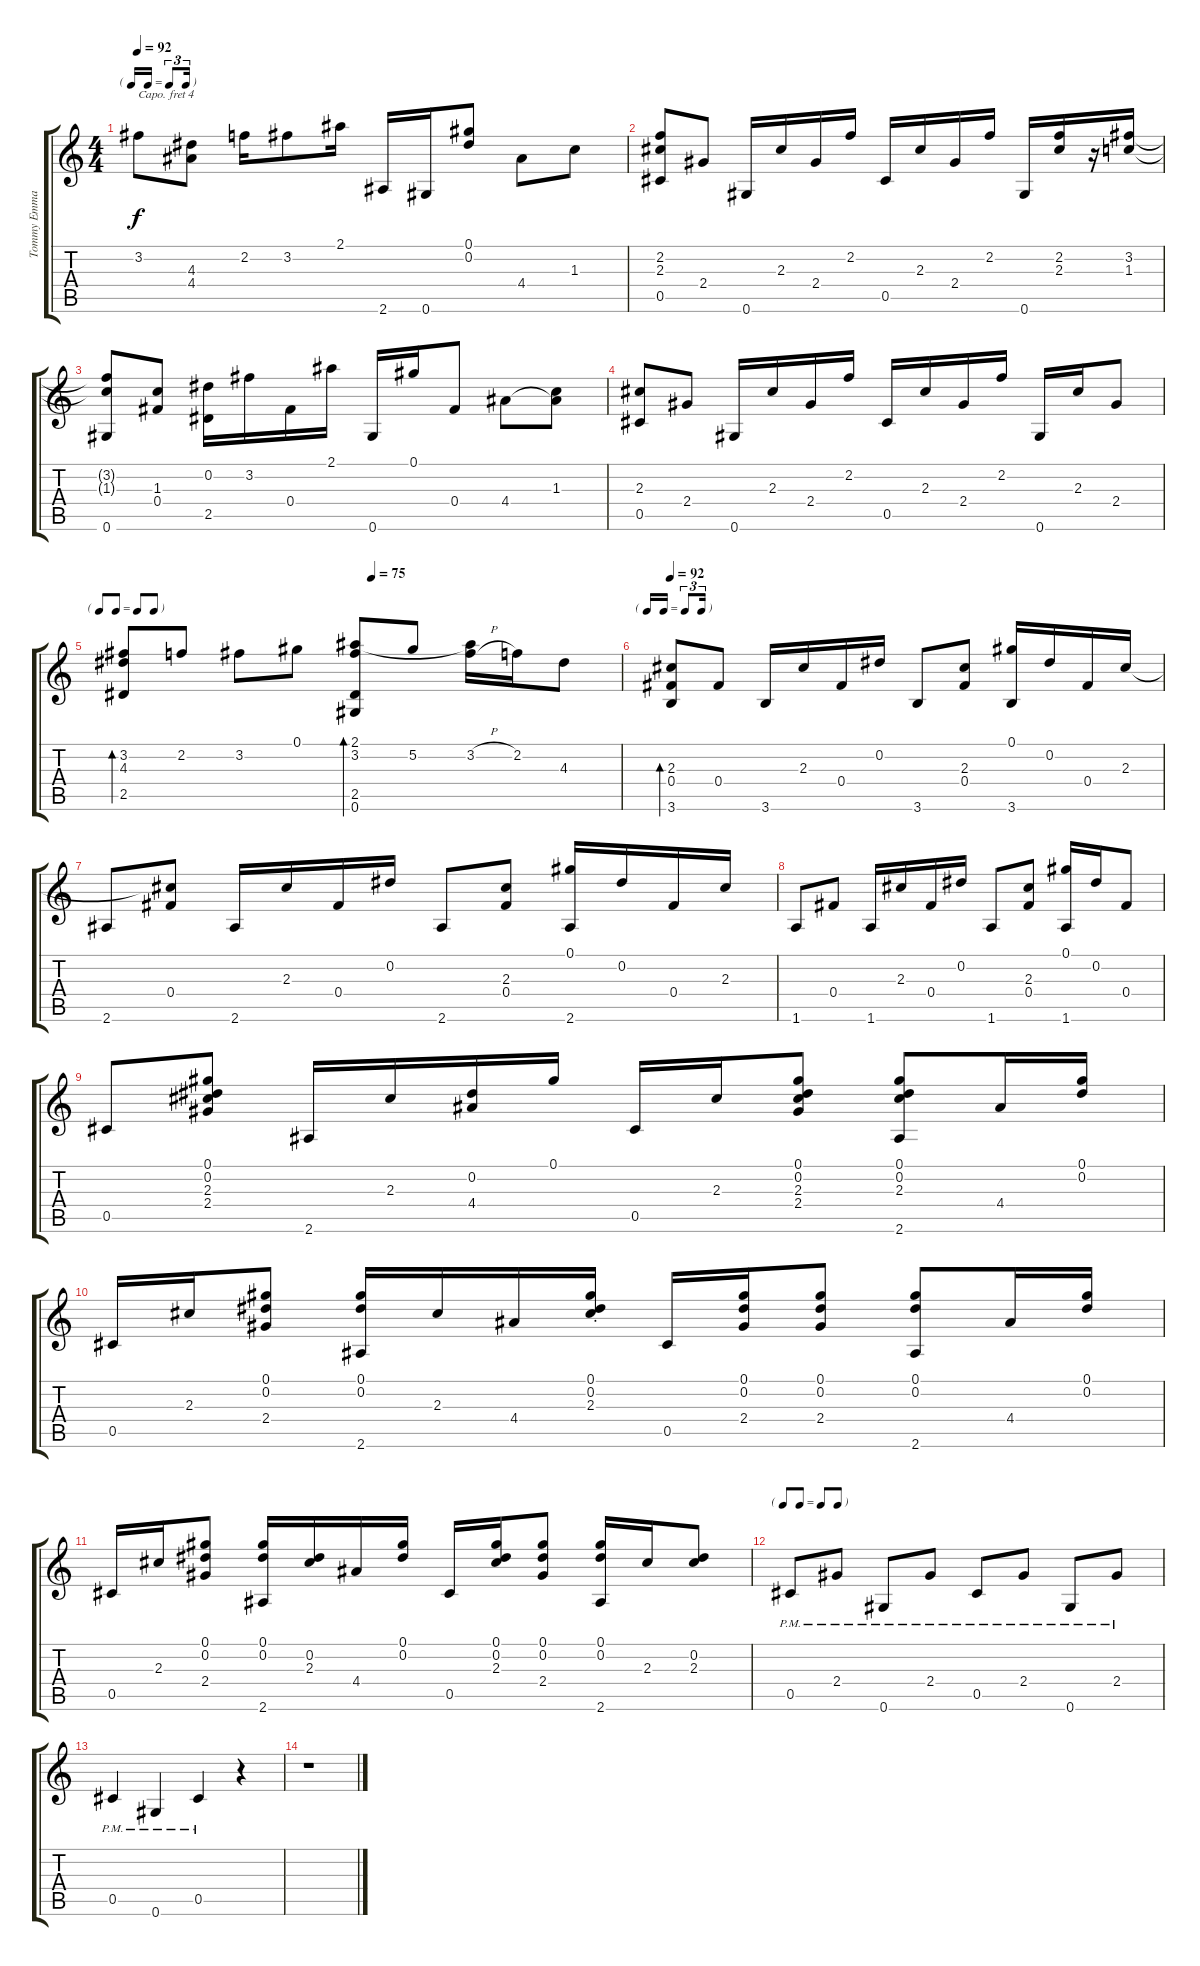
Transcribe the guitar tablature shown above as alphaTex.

\track ("Tommy Emmanuel" "Tommy Emma") {instrument acousticguitarsteel}
\staff {score tabs}
\capo 4
\tuning (E4 B3 G3 D3 A2 E2) {hide}
\ts (4 4)
\tf triplet16th
\tempo 92
\clef g2
\ks c
3.2.8{dy f} (4.3 4.4).8 2.2.16 3.2.8 2.1.16 2.6.16 0.6.16 (0.1 0.2).8 4.4.8 1.3.8 |
(2.2 2.3 0.5).8 2.4.8 0.6.16 2.3.16 2.4.16 2.2.16 0.5.16 2.3.16 2.4.16 2.2.16 0.6.16 (2.2 2.3).16 r.16 (3.2 1.3).16 |
(3.2{t} 1.3{t} 0.6).8 (1.3 0.4).8 (0.2 2.5).16 3.2.16 0.4.16 2.1.16 0.6.16 0.1.16 0.4.8 4.4.8 (1.3 4.4{t}).8 |
(2.3 0.5).8 2.4.8 0.6.16 2.3.16 2.4.16 2.2.16 0.5.16 2.3.16 2.4.16 2.2.16 0.6.16 2.3.16 2.4.8 |
\tf none
\tempo (75 0.5)
(3.2 4.3 2.5).8{bd 120} 2.2.8 3.2.8 0.1.8 (2.1 3.2 2.5 0.6).8{bd 240 instrument acousticguitarsteel} 5.2.8 (2.1{t} 3.2{h}).16 2.2.16 4.3.8 |
\tf triplet16th
\tempo 92
(2.3 0.4 3.6).8{bd 120 instrument acousticguitarsteel} 0.4.8 3.6.16 2.3.16 0.4.16 0.2.16 3.6.8 (2.3 0.4).8 (0.1 3.6).16 0.2.16 0.4.16 2.3.16 |
2.6.8 (2.3{t} 0.4).8 2.6.16 2.3.16 0.4.16 0.2.16 2.6.8 (2.3 0.4).8 (0.1 2.6).16 0.2.16 0.4.16 2.3.16 |
1.6.8 0.4.8 1.6.16 2.3.16 0.4.16 0.2.16 1.6.8 (2.3 0.4).8 (0.1 1.6).16 0.2.16 0.4.8 |
0.5.8 (0.1 0.2 2.3 2.4).8 2.6.16 2.3.16 (0.2 4.4).16 0.1.16 0.5.16 2.3.16 (0.1 0.2 2.3 2.4).8 (0.1 0.2 2.3 2.6).8 4.4.16 (0.1 0.2).16 |
0.5.16 2.3.16 (0.1 0.2 2.4).8 (0.1 0.2 2.6).16 2.3.16 4.4.16 (0.1{st} 0.2{st} 2.3{st}).16 0.5.16 (0.1 0.2 2.4).16 (0.1 0.2 2.4).8 (0.1 0.2 2.6).8 4.4.16 (0.1 0.2).16 |
0.5.16 2.3.16 (0.1 0.2 2.4).8 (0.1 0.2 2.6).16 (0.2 2.3).16 4.4.16 (0.1 0.2).16 0.5.16 (0.1 0.2 2.3).16 (0.1 0.2 2.4).8 (0.1 0.2 2.6).16 2.3.16 (0.2 2.3).8 |
\tf none
0.5{pm}.8 2.4{pm}.8 0.6{pm}.8 2.4{pm}.8 0.5{pm}.8 2.4{pm}.8 0.6{pm}.8 2.4{pm}.8 |
0.5{pm}.4 0.6{pm}.4 0.5{pm}.4 r.4 |
r.1
